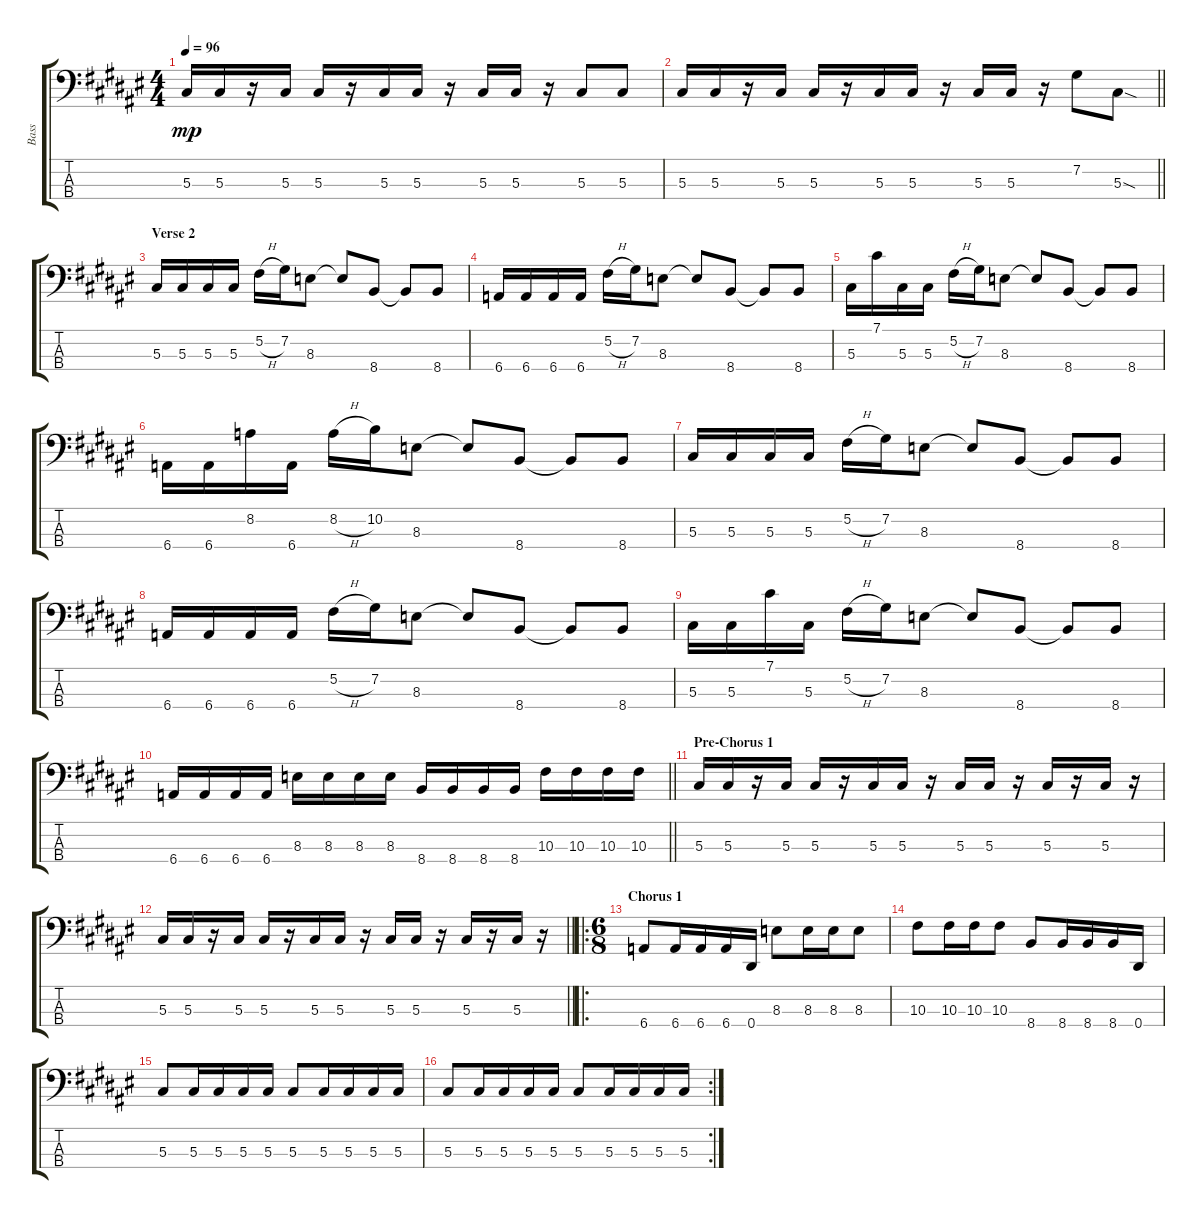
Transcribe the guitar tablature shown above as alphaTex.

\track ("Bass" "Bass") {instrument electricbassfinger}
\staff {score tabs}
\tuning (Gb2 Db2 Ab1 Eb1) {hide}
\ts (4 4)
\tempo 96
\clef f4
\ks d#minor
5.3.16{dy mp} 5.3.16 r.16 5.3.16 5.3.16 r.16 5.3.16 5.3.16 r.16 5.3.16 5.3.16 r.16 5.3.8 5.3.8 |
\barLineRight lightlight
5.3.16 5.3.16 r.16 5.3.16 5.3.16 r.16 5.3.16 5.3.16 r.16 5.3.16 5.3.16 r.16 7.2.8 5.3{sod}.8 |
\section ("" "Verse 2")
5.3.16 5.3.16 5.3.16 5.3.16 5.2{h}.16 7.2.16 8.3.8 8.3{t}.8 8.4.8 8.4{t}.8 8.4.8 |
6.4.16 6.4.16 6.4.16 6.4.16 5.2{h}.16 7.2.16 8.3.8 8.3{t}.8 8.4.8 8.4{t}.8 8.4.8 |
5.3.16 7.1.16 5.3.16 5.3.16 5.2{h}.16 7.2.16 8.3.8 8.3{t}.8 8.4.8 8.4{t}.8 8.4.8 |
6.4.16 6.4.16 8.2.16 6.4.16 8.2{h}.16 10.2.16 8.3.8 8.3{t}.8 8.4.8 8.4{t}.8 8.4.8 |
5.3.16 5.3.16 5.3.16 5.3.16 5.2{h}.16 7.2.16 8.3.8 8.3{t}.8 8.4.8 8.4{t}.8 8.4.8 |
6.4.16 6.4.16 6.4.16 6.4.16 5.2{h}.16 7.2.16 8.3.8 8.3{t}.8 8.4.8 8.4{t}.8 8.4.8 |
5.3.16 5.3.16 7.1.16 5.3.16 5.2{h}.16 7.2.16 8.3.8 8.3{t}.8 8.4.8 8.4{t}.8 8.4.8 |
\barLineRight lightlight
6.4.16 6.4.16 6.4.16 6.4.16 8.3.16 8.3.16 8.3.16 8.3.16 8.4.16 8.4.16 8.4.16 8.4.16 10.3.16 10.3.16 10.3.16 10.3.16 |
\section ("" "Pre-Chorus 1")
5.3.16 5.3.16 r.16 5.3.16 5.3.16 r.16 5.3.16 5.3.16 r.16 5.3.16 5.3.16 r.16 5.3.16 r.16 5.3.16 r.16 |
\barLineRight lightlight
5.3.16 5.3.16 r.16 5.3.16 5.3.16 r.16 5.3.16 5.3.16 r.16 5.3.16 5.3.16 r.16 5.3.16 r.16 5.3.16 r.16 |
\ro
\ts (6 8)
\section ("" "Chorus 1")
6.4.8 6.4.16 6.4.16 6.4.16 0.4.16 8.3.8 8.3.16 8.3.16 8.3.8 |
10.3.8 10.3.16 10.3.16 10.3.8 8.4.8 8.4.16 8.4.16 8.4.16 0.4.16 |
5.3.8 5.3.16 5.3.16 5.3.16 5.3.16 5.3.8 5.3.16 5.3.16 5.3.16 5.3.16 |
\rc 2
5.3.8 5.3.16 5.3.16 5.3.16 5.3.16 5.3.8 5.3.16 5.3.16 5.3.16 5.3.16
